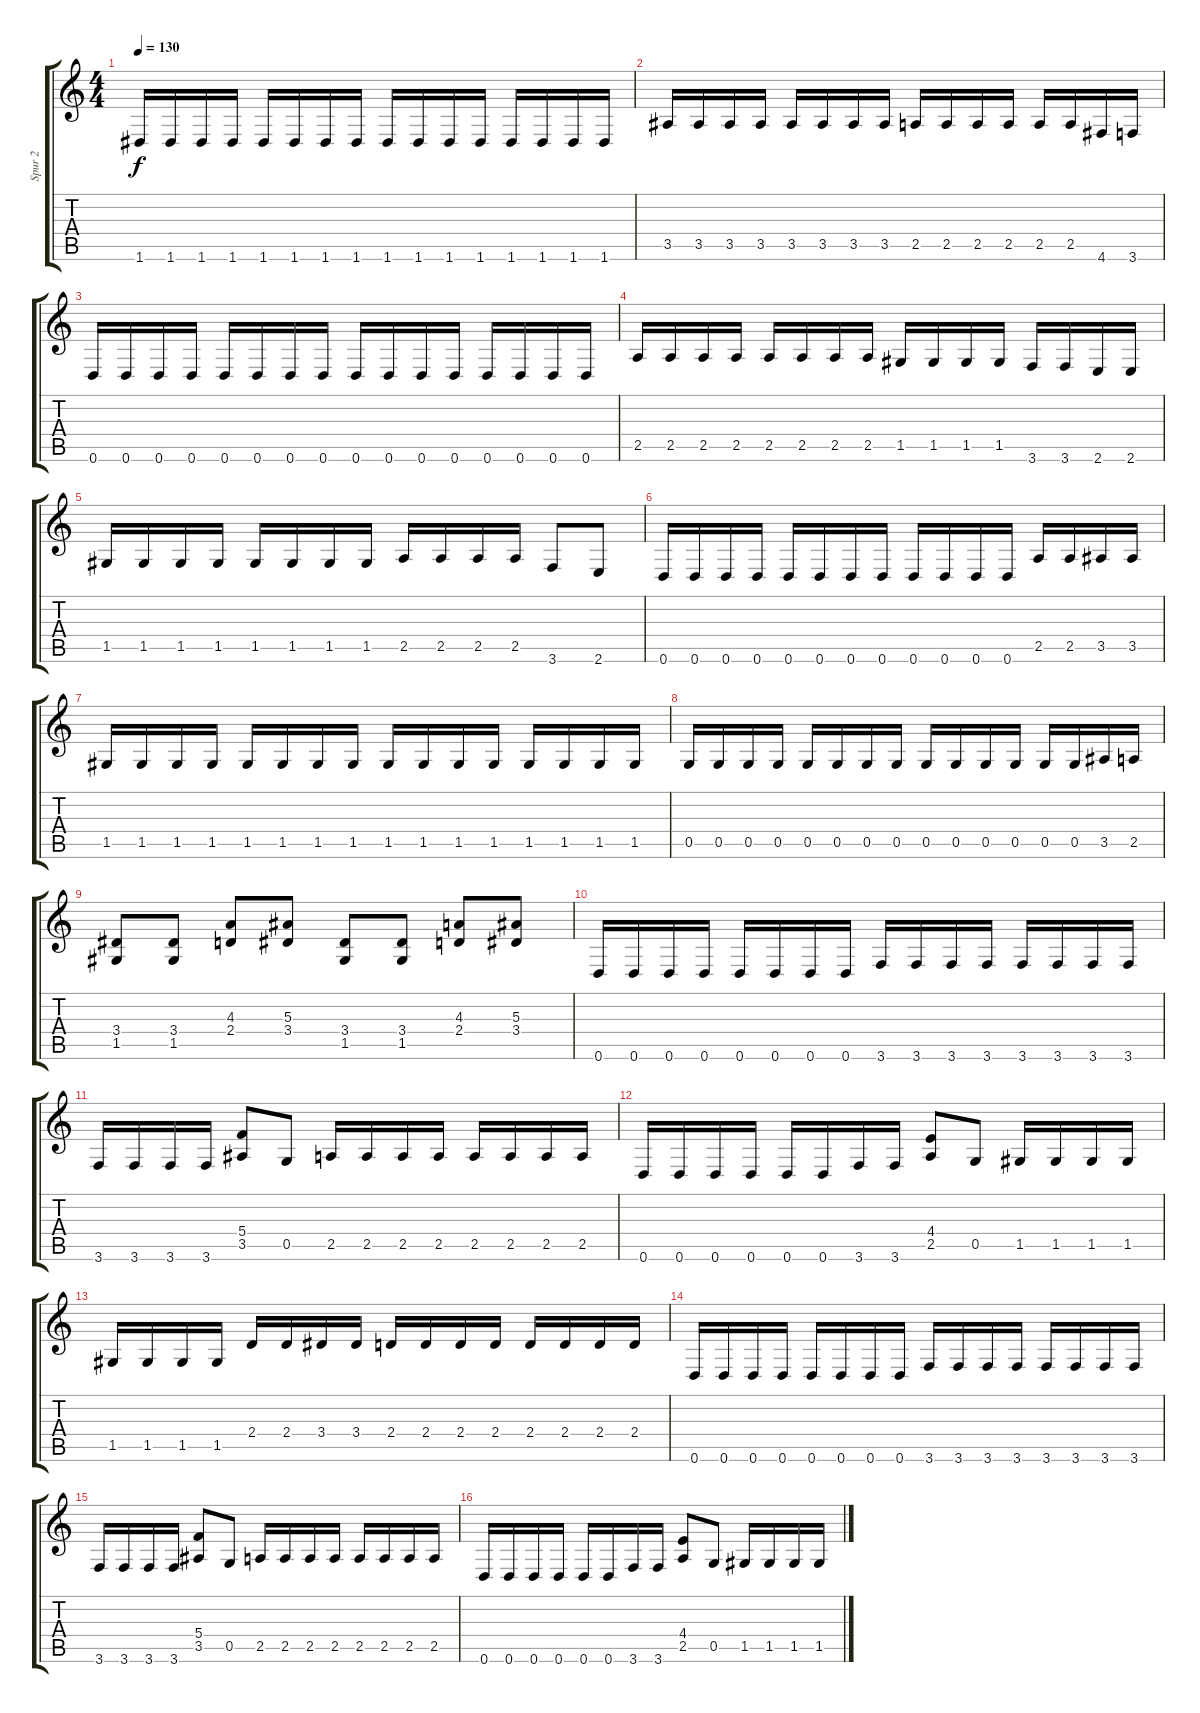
\track ("Spur 2" "Spur 2") {instrument overdrivenguitar}
\staff {score tabs}
\tuning (D4 A3 F3 C3 G2 D2) {hide}
\ts (4 4)
\tempo 130
\clef g2
\ks c
1.6.16{dy f} 1.6.16 1.6.16 1.6.16 1.6.16 1.6.16 1.6.16 1.6.16 1.6.16 1.6.16 1.6.16 1.6.16 1.6.16 1.6.16 1.6.16 1.6.16 |
3.5.16 3.5.16 3.5.16 3.5.16 3.5.16 3.5.16 3.5.16 3.5.16 2.5.16 2.5.16 2.5.16 2.5.16 2.5.16 2.5.16 4.6.16 3.6.16 |
0.6.16 0.6.16 0.6.16 0.6.16 0.6.16 0.6.16 0.6.16 0.6.16 0.6.16 0.6.16 0.6.16 0.6.16 0.6.16 0.6.16 0.6.16 0.6.16 |
2.5.16 2.5.16 2.5.16 2.5.16 2.5.16 2.5.16 2.5.16 2.5.16 1.5.16 1.5.16 1.5.16 1.5.16 3.6.16 3.6.16 2.6.16 2.6.16 |
1.5.16 1.5.16 1.5.16 1.5.16 1.5.16 1.5.16 1.5.16 1.5.16 2.5.16 2.5.16 2.5.16 2.5.16 3.6.8 2.6.8 |
0.6.16 0.6.16 0.6.16 0.6.16 0.6.16 0.6.16 0.6.16 0.6.16 0.6.16 0.6.16 0.6.16 0.6.16 2.5.16 2.5.16 3.5.16 3.5.16 |
1.5.16 1.5.16 1.5.16 1.5.16 1.5.16 1.5.16 1.5.16 1.5.16 1.5.16 1.5.16 1.5.16 1.5.16 1.5.16 1.5.16 1.5.16 1.5.16 |
0.5.16 0.5.16 0.5.16 0.5.16 0.5.16 0.5.16 0.5.16 0.5.16 0.5.16 0.5.16 0.5.16 0.5.16 0.5.16 0.5.16 3.5.16 2.5.16 |
(3.4 1.5).8 (3.4 1.5).8 (4.3 2.4).8 (5.3 3.4).8 (3.4 1.5).8 (3.4 1.5).8 (4.3 2.4).8 (5.3 3.4).8 |
0.6.16 0.6.16 0.6.16 0.6.16 0.6.16 0.6.16 0.6.16 0.6.16 3.6.16 3.6.16 3.6.16 3.6.16 3.6.16 3.6.16 3.6.16 3.6.16 |
3.6.16 3.6.16 3.6.16 3.6.16 (5.4 3.5).8 0.5.8 2.5.16 2.5.16 2.5.16 2.5.16 2.5.16 2.5.16 2.5.16 2.5.16 |
0.6.16 0.6.16 0.6.16 0.6.16 0.6.16 0.6.16 3.6.16 3.6.16 (4.4 2.5).8 0.5.8 1.5.16 1.5.16 1.5.16 1.5.16 |
1.5.16 1.5.16 1.5.16 1.5.16 2.4.16 2.4.16 3.4.16 3.4.16 2.4.16 2.4.16 2.4.16 2.4.16 2.4.16 2.4.16 2.4.16 2.4.16 |
0.6.16 0.6.16 0.6.16 0.6.16 0.6.16 0.6.16 0.6.16 0.6.16 3.6.16 3.6.16 3.6.16 3.6.16 3.6.16 3.6.16 3.6.16 3.6.16 |
3.6.16 3.6.16 3.6.16 3.6.16 (5.4 3.5).8 0.5.8 2.5.16 2.5.16 2.5.16 2.5.16 2.5.16 2.5.16 2.5.16 2.5.16 |
0.6.16 0.6.16 0.6.16 0.6.16 0.6.16 0.6.16 3.6.16 3.6.16 (4.4 2.5).8 0.5.8 1.5.16 1.5.16 1.5.16 1.5.16
